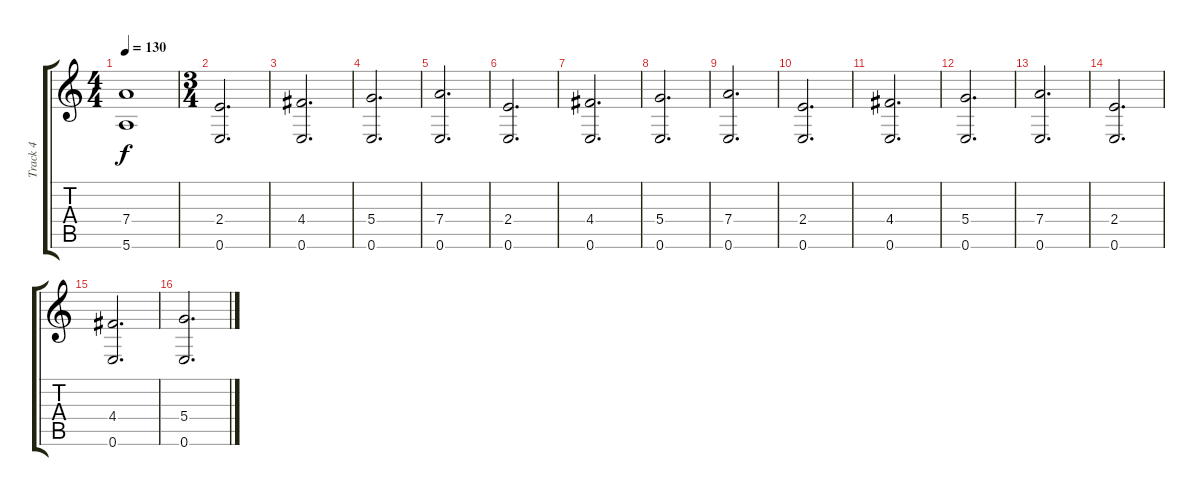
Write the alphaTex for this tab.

\track ("Track 4" "Track 4") {instrument contrabass}
\staff {score tabs}
\tuning (E4 B3 G3 D3 A2 E2) {hide}
\ts (4 4)
\tempo 130
\clef g2
\ks c
(7.4{t} 5.6{t}).1{dy f} |
\ts (3 4)
(2.4 0.6).2{d} |
(4.4 0.6).2{d} |
(5.4 0.6).2{d} |
(7.4 0.6).2{d} |
(2.4 0.6).2{d} |
(4.4 0.6).2{d} |
(5.4 0.6).2{d} |
(7.4 0.6).2{d} |
(2.4 0.6).2{d} |
(4.4 0.6).2{d} |
(5.4 0.6).2{d} |
(7.4 0.6).2{d} |
(2.4 0.6).2{d} |
(4.4 0.6).2{d} |
(5.4 0.6).2{d}
